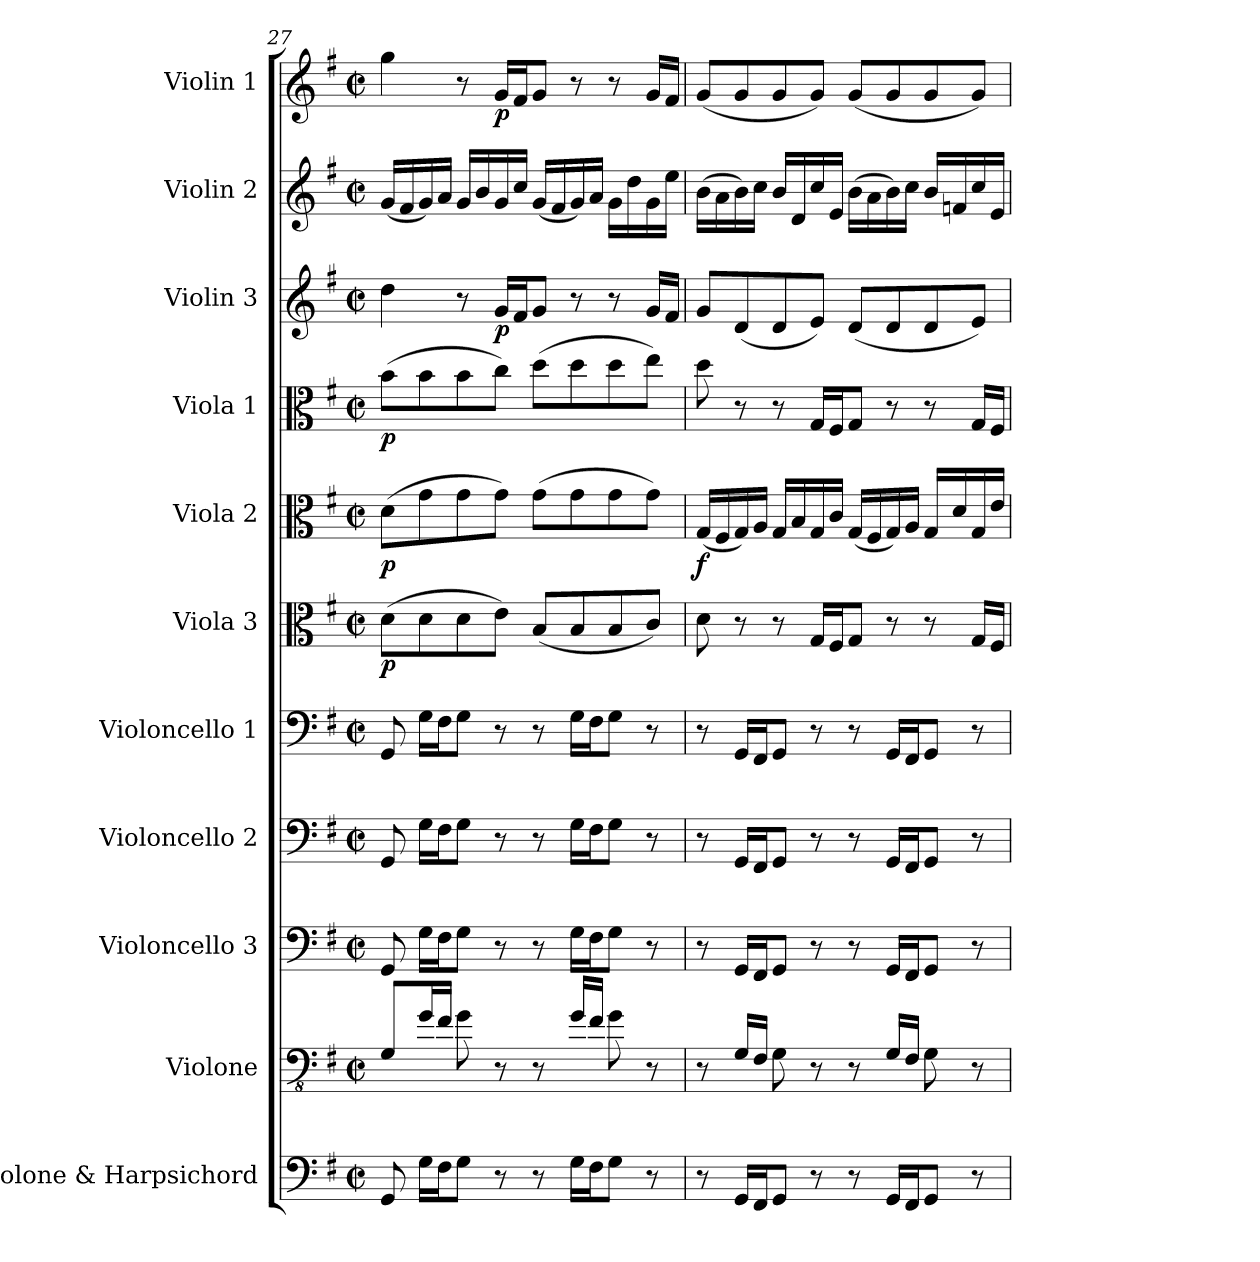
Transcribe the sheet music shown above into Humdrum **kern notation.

**kern	**kern	**kern	**kern	**kern	**kern	**dynam	**kern	**dynam	**kern	**dynam	**kern	**dynam	**kern	**kern	**dynam
*part11	*part10	*part9	*part8	*part7	*part6	*part6	*part5	*part5	*part4	*part4	*part3	*part3	*part2	*part1	*part1
*staff11	*staff10	*staff9	*staff8	*staff7	*staff6	*staff6	*staff5	*staff5	*staff4	*staff4	*staff3	*staff3	*staff2	*staff1	*staff1
*I"Violone &amp; Harpsichord	*I"Violone	*I"Violoncello 3	*I"Violoncello 2	*I"Violoncello 1	*I"Viola 3	*	*I"Viola 2	*	*I"Viola 1	*	*I"Violin 3	*	*I"Violin 2	*I"Violin 1	*
*I'Vne. &amp; Hch.	*I'Vne.	*I'Vc. 3	*I'Vc. 2	*I'Vc. 1	*I'Vla. 3	*	*I'Vla. 2	*	*I'Vla. 1	*	*I'Vln. 3	*	*I'Vln. 2	*I'Vln. 1	*
!!LO:LB:g=z
*clefF4	*clefFv4	*clefF4	*clefF4	*clefF4	*clefC3	*	*clefC3	*	*clefC3	*	*clefG2	*	*clefG2	*clefG2	*
*	*ITrd7c12	*	*	*	*	*	*	*	*	*	*	*	*	*	*
*k[f#]	*k[f#]	*k[f#]	*k[f#]	*k[f#]	*k[f#]	*	*k[f#]	*	*k[f#]	*	*k[f#]	*	*k[f#]	*k[f#]	*
*M4/4	*M4/4	*M4/4	*M4/4	*M4/4	*M4/4	*	*M4/4	*	*M4/4	*	*M4/4	*	*M4/4	*M4/4	*
*met(c|)	*met(c|)	*met(c|)	*met(c|)	*met(c|)	*met(c|)	*	*met(c|)	*	*met(c|)	*	*met(c|)	*	*met(c|)	*met(c|)	*
=27	=27	=27	=27	=27	=27	=27	=27	=27	=27	=27	=27	=27	=27	=27	=27
!	!	!	!	!	!	!LO:DY:b	!	!LO:DY:b	!	!LO:DY:b	!	!	!	!	!
8GG/	8GGG/L	8GG/	8GG/	8GG/	(8d\L	p	(8d\L	p	(8b\L	p	4dd\	.	(16g/LL	4gg\	.
.	.	.	.	.	.	.	.	.	.	.	.	.	16f#/	.	.
16G\LL	16GG/L	16G\LL	16G\LL	16G\LL	8d\	.	8g\	.	8b\	.	.	.	16g/)	.	.
16F#\J	16FF#/JJ	16F#\J	16F#\J	16F#\J	.	.	.	.	.	.	.	.	16a/JJ	.	.
8G\J	8GG	8G\J	8G\J	8G\J	8d\	.	8g\	.	8b\	.	8r	.	16g/LL	8r	.
.	.	.	.	.	.	.	.	.	.	.	.	.	16b/	.	.
!	!	!	!	!	!	!	!	!	!	!	!	!LO:DY:b	!	!	!LO:DY:b
8r	8r	8r	8r	8r	8e\J)	.	8g\J)	.	8cc\J)	.	16g/LL	p	16g/	16g/LL	p
.	.	.	.	.	.	.	.	.	.	.	16f#/J	.	16cc/JJ	16f#/J	.
8r	8r	8r	8r	8r	(8B/L	.	(8g\L	.	(8dd\L	.	8g/J	.	(16g/LL	8g/J	.
.	.	.	.	.	.	.	.	.	.	.	.	.	16f#/	.	.
16G\LL	16GG/LL	16G\LL	16G\LL	16G\LL	8B/	.	8g\	.	8dd\	.	8r	.	16g/)	8r	.
16F#\J	16FF#/JJ	16F#\J	16F#\J	16F#\J	.	.	.	.	.	.	.	.	16a/JJ	.	.
8G\J	8GG	8G\J	8G\J	8G\J	8B/	.	8g\	.	8dd\	.	8r	.	16g\LL	8r	.
.	.	.	.	.	.	.	.	.	.	.	.	.	16dd\	.	.
8r	8r	8r	8r	8r	8c/J)	.	8g\J)	.	8ee\J)	.	16g/LL	.	16g\	16g/LL	.
.	.	.	.	.	.	.	.	.	.	.	16f#/JJ	.	16ee\JJ	16f#/JJ	.
=28	=28	=28	=28	=28	=28	=28	=28	=28	=28	=28	=28	=28	=28	=28	=28
!	!	!	!	!	!	!	!	!LO:DY:b	!	!	!	!	!	!	!
8r	8r	8r	8r	8r	8d\	.	(16G/LL	f	8dd\	.	8g/L	.	(16b\LL	(8g/L	.
.	.	.	.	.	.	.	16F#/	.	.	.	.	.	16a\	.	.
16GG/LL	16GGG/LL	16GG/LL	16GG/LL	16GG/LL	8r	.	16G/)	.	8r	.	(8d/	.	16b\)	8g/	.
16FF#/J	16FFF#/JJ	16FF#/J	16FF#/J	16FF#/J	.	.	16A/JJ	.	.	.	.	.	16cc\JJ	.	.
8GG/J	8GGG	8GG/J	8GG/J	8GG/J	8r	.	16G/LL	.	8r	.	8d/	.	16b/LL	8g/	.
.	.	.	.	.	.	.	16B/	.	.	.	.	.	16d/	.	.
8r	8r	8r	8r	8r	16G/LL	.	16G/	.	16G/LL	.	8e/J)	.	16cc/	8g/J)	.
.	.	.	.	.	16F#/J	.	16c/JJ	.	16F#/J	.	.	.	16e/JJ	.	.
8r	8r	8r	8r	8r	8G/J	.	(16G/LL	.	8G/J	.	(8d/L	.	(16b\LL	(8g/L	.
.	.	.	.	.	.	.	16F#/	.	.	.	.	.	16a\	.	.
16GG/LL	16GGG/LL	16GG/LL	16GG/LL	16GG/LL	8r	.	16G/)	.	8r	.	8d/	.	16b\)	8g/	.
16FF#/J	16FFF#/JJ	16FF#/J	16FF#/J	16FF#/J	.	.	16A/JJ	.	.	.	.	.	16cc\JJ	.	.
8GG/J	8GGG	8GG/J	8GG/J	8GG/J	8r	.	16G/LL	.	8r	.	8d/	.	16b/LL	8g/	.
.	.	.	.	.	.	.	16d/	.	.	.	.	.	16fn/	.	.
8r	8r	8r	8r	8r	16G/LL	.	16G/	.	16G/LL	.	8e/J)	.	16cc/	8g/J)	.
.	.	.	.	.	16F#/JJ	.	16e/JJ	.	16F#/JJ	.	.	.	16e/JJ	.	.
=	=	=	=	=	=	=	=	=	=	=	=	=	=	=	=
*-	*-	*-	*-	*-	*-	*-	*-	*-	*-	*-	*-	*-	*-	*-	*-
